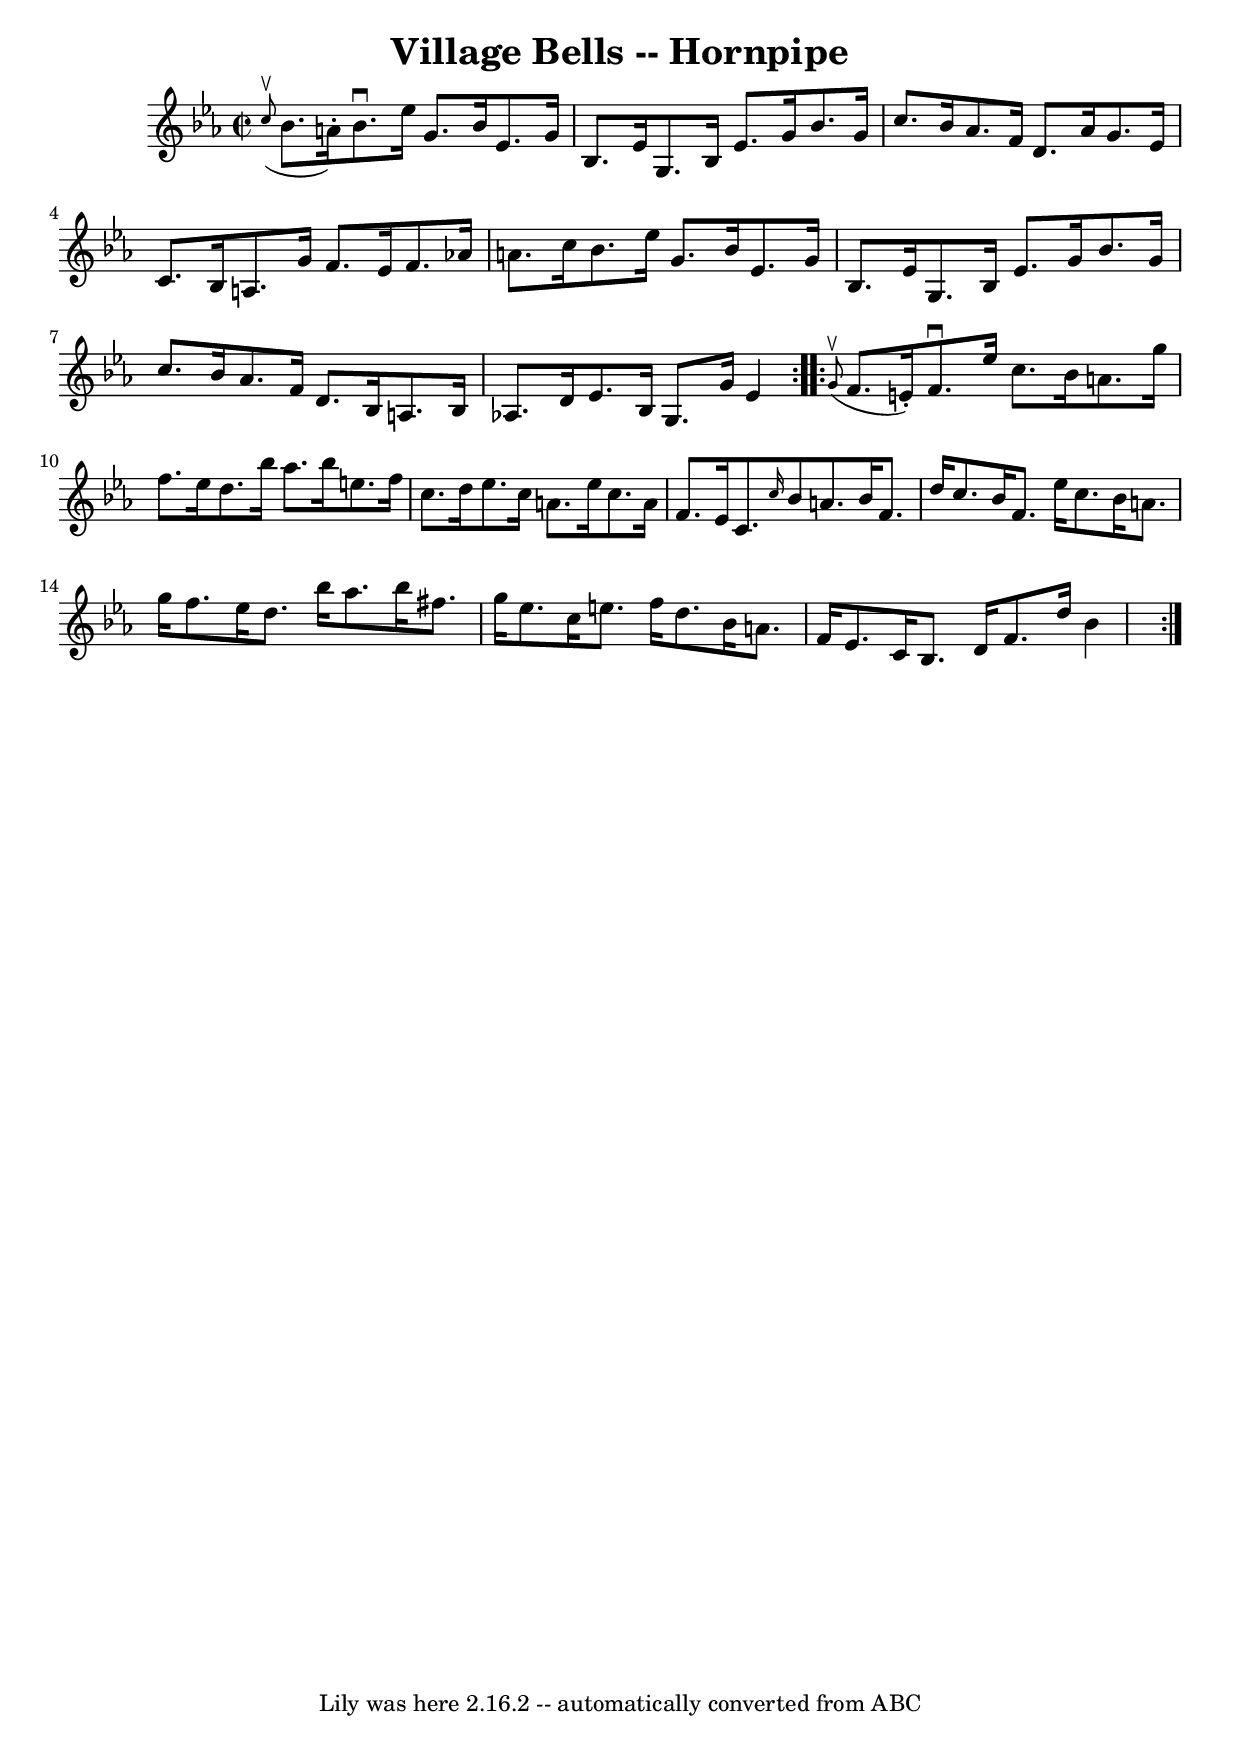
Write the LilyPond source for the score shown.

\version "2.7.40"
\include "Mammoth.ily"
\header {
	%% book = "Cole's 1000 Fiddle Tunes"
	crossRefNumber = "1"
	footnotes = ""
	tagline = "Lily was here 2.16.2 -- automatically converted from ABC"
	title = "Village Bells -- Hornpipe"
}
voicedefault =  {


\repeat volta 2 {
\override Staff.TimeSignature #'style = #'C
 \time 2/2 \key ees \major   \grace { c''8^\upbow(} bes'8. a'16 -.) 
|
 bes'8.^\downbow ees''16 g'8. bes'16 ees'8. g'16    
bes8. ees'16  |
 g8. bes16 ees'8. g'16 bes'8. g'16    
c''8. bes'16  |
 aes'8. f'16 d'8. aes'16 g'8.    
ees'16 c'8. bes16  |
 a8. g'16 f'8. ees'16 f'8.    
aes'!16 a'8. c''16  |
 bes'8. ees''16 g'8. bes'16    
ees'8. g'16 bes8. ees'16  |
 g8. bes16 ees'8. g'16    
bes'8. g'16 c''8. bes'16  |
 aes'8. f'16 d'8. bes16 
 a8. bes16 aes!8. d'16  |
 ees'8. bes16 g8. g'16    
ees'4  }     \repeat volta 2 {   \grace { g'8^\upbow(} f'8. e'16 -. 
-) |
 f'8.^\downbow ees''16 c''8. bes'16 a'8. g''16    
f''8. ees''16  |
 d''8. bes''16 aes''8. bes''16 e''8.    
f''16 c''8. d''16  |
 ees''8. c''16 a'8. ees''16    
c''8. a'16 f'8. ees'16  |
 c'8.  \grace { c''16  } bes'8  
 a'8. bes'16 f'8. d''16 c''8. bes'16  |
 f'8.    
ees''16 c''8. bes'16 a'8. g''16 f''8. ees''16  |
   
d''8. bes''16 aes''8. bes''16 fis''8. g''16 ees''8. c''16  
|
 e''8. f''16 d''8. bes'16 a'8. f'16 ees'8.    
c'16  |
 bes8. d'16 f'8. d''16 bes'4  }   
}

\score{
    <<

	\context Staff="default"
	{
	    \voicedefault 
	}

    >>
	\layout {
	}
	\midi {}
}
